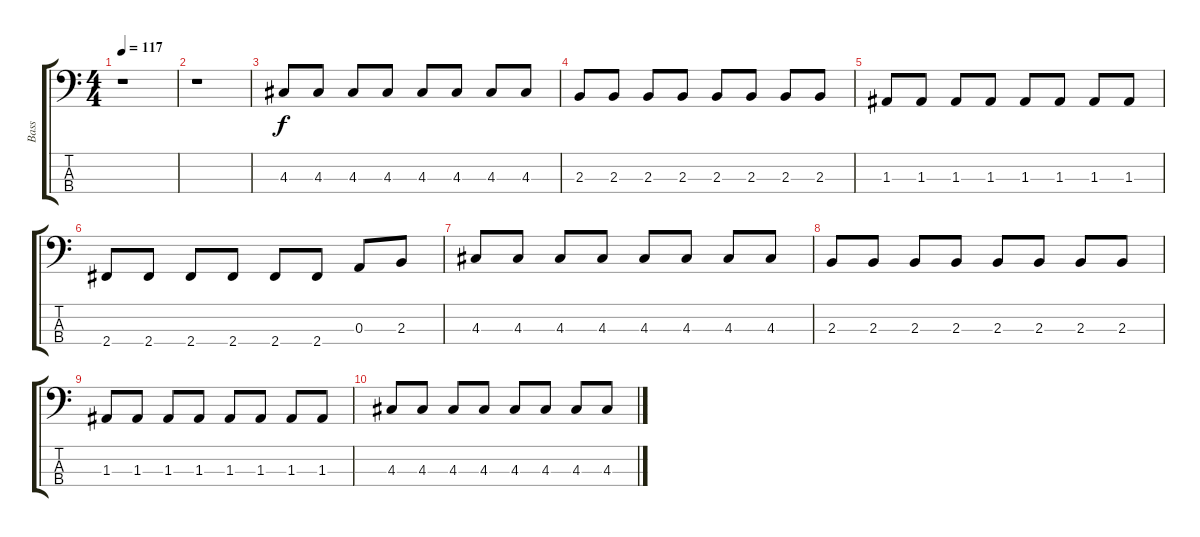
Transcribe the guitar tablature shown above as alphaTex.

\track ("Bass" "Bass") {instrument electricbassfinger}
\staff {score tabs}
\tuning (G2 D2 A1 E1) {hide}
\ts (4 4)
\tempo 117
\clef f4
\ks c
r.1{dy f} |
r.1 |
4.3.8 4.3.8 4.3.8 4.3.8 4.3.8 4.3.8 4.3.8 4.3.8 |
2.3.8 2.3.8 2.3.8 2.3.8 2.3.8 2.3.8 2.3.8 2.3.8 |
1.3.8 1.3.8 1.3.8 1.3.8 1.3.8 1.3.8 1.3.8 1.3.8 |
2.4.8 2.4.8 2.4.8 2.4.8 2.4.8 2.4.8 0.3.8 2.3.8 |
4.3.8 4.3.8 4.3.8 4.3.8 4.3.8 4.3.8 4.3.8 4.3.8 |
2.3.8 2.3.8 2.3.8 2.3.8 2.3.8 2.3.8 2.3.8 2.3.8 |
1.3.8 1.3.8 1.3.8 1.3.8 1.3.8 1.3.8 1.3.8 1.3.8 |
4.3.8 4.3.8 4.3.8 4.3.8 4.3.8 4.3.8 4.3.8 4.3.8
